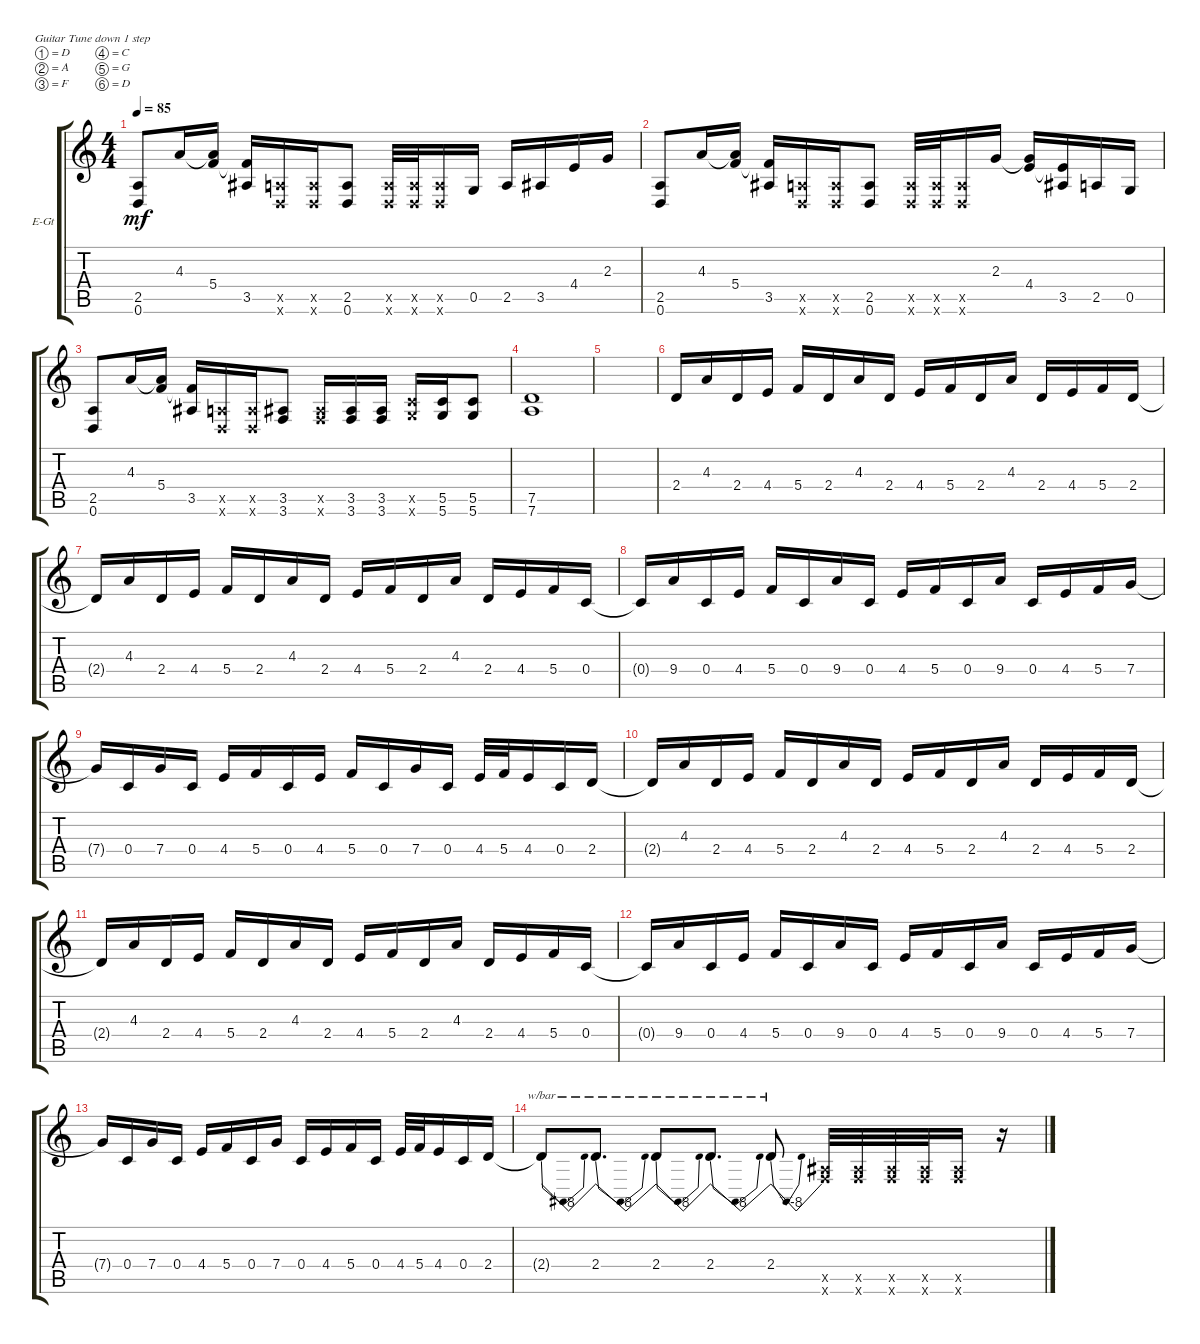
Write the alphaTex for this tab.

\defaultSystemsLayout 4
\bracketExtendMode groupsimilarinstruments
\firstSystemTrackNameOrientation horizontal
\otherSystemsTrackNameOrientation horizontal
\track ("Electric Guitar" "E-Gt") {instrument distortionguitar}
\staff {score tabs}
\tuning (D4 A3 F3 C3 G2 D2)
\ts (4 4)
\tempo 85
\clef g2
\ks c
(0.6 2.5).8{dy mf} 4.3.16 (5.4 4.3{t}).16 (3.5 5.4{t}).16 (0.6{x} 2.5{x}).16 (2.5{x} 0.6{x}).16 (0.6 2.5).8 (2.5{x} 0.6{x}).32 (2.5{x} 0.6{x}).32 (2.5{x} 0.6{x}).16 0.5.16 2.5.16 3.5.16 4.4.16 2.3.16 |
(0.6 2.5).8 4.3.16 (5.4 4.3{t}).16 (3.5 5.4{t}).16 (0.6{x} 2.5{x}).16 (2.5{x} 0.6{x}).16 (0.6 2.5).8 (2.5{x} 0.6{x}).32 (2.5{x} 0.6{x}).32 (2.5{x} 0.6{x}).16 2.3.16 (4.4 2.3{t}).16 (3.5 4.4{t}).16 2.5.16 0.5.16 |
(0.6 2.5).8 4.3.16 (5.4 4.3{t}).16 (3.5 5.4{t}).16 (0.6{x} 2.5{x}).16 (2.5{x} 0.6{x}).16 (3.6 3.5).8 (3.5{x} 3.6{x}).16 (3.5 3.6).16 (3.6 3.5).16 (5.5{x} 5.6{x}).16 (5.6 5.5).16 (5.6 5.5).8 |
(7.5 7.6).1 |
|
2.4.16 4.3.16 2.4.16 4.4.16 5.4.16 2.4.16 4.3.16 2.4.16 4.4.16 5.4.16 2.4.16 4.3.16 2.4.16 4.4.16 5.4.16 2.4.16 |
2.4{t}.16 4.3.16 2.4.16 4.4.16 5.4.16 2.4.16 4.3.16 2.4.16 4.4.16 5.4.16 2.4.16 4.3.16 2.4.16 4.4.16 5.4.16 0.4.16 |
0.4{t}.16 9.4.16 0.4.16 4.4.16 5.4.16 0.4.16 9.4.16 0.4.16 4.4.16 5.4.16 0.4.16 9.4.16 0.4.16 4.4.16 5.4.16 7.4.16 |
7.4{t}.16 0.4.16 7.4.16 0.4.16 4.4.16 5.4.16 0.4.16 4.4.16 5.4.16 0.4.16 7.4.16 0.4.16 4.4.32 5.4.32 4.4.16 0.4.16 2.4.16 |
2.4{t}.16 4.3.16 2.4.16 4.4.16 5.4.16 2.4.16 4.3.16 2.4.16 4.4.16 5.4.16 2.4.16 4.3.16 2.4.16 4.4.16 5.4.16 2.4.16 |
2.4{t}.16 4.3.16 2.4.16 4.4.16 5.4.16 2.4.16 4.3.16 2.4.16 4.4.16 5.4.16 2.4.16 4.3.16 2.4.16 4.4.16 5.4.16 0.4.16 |
0.4{t}.16 9.4.16 0.4.16 4.4.16 5.4.16 0.4.16 9.4.16 0.4.16 4.4.16 5.4.16 0.4.16 9.4.16 0.4.16 4.4.16 5.4.16 7.4.16 |
7.4{t}.16 0.4.16 7.4.16 0.4.16 4.4.16 5.4.16 0.4.16 7.4.16 0.4.16 4.4.16 5.4.16 0.4.16 4.4.32 5.4.32 4.4.16 0.4.16 2.4.16 |
2.4{t}.8{tbe (dip default 30 0 58.8 -32 59.4 0)} 2.4.8{d tbe (dip default 38.4 0 58.8 -32 59.4 0)} 2.4.8{tbe (dip default 29.4 0 58.8 -32 59.4 0)} 2.4.8{d tbe (dip default 39 0 58.8 -32 59.4 0)} 2.4.8{tbe (dip default 29.4 0 58.8 -32 59.4 0)} (3.5{x} 3.6{x}).32 (3.6{x} 3.5{x}).32 (3.5{x} 3.6{x}).32 (3.6{x} 3.5{x}).32 (3.5{x} 3.6{x}).16 r.16
